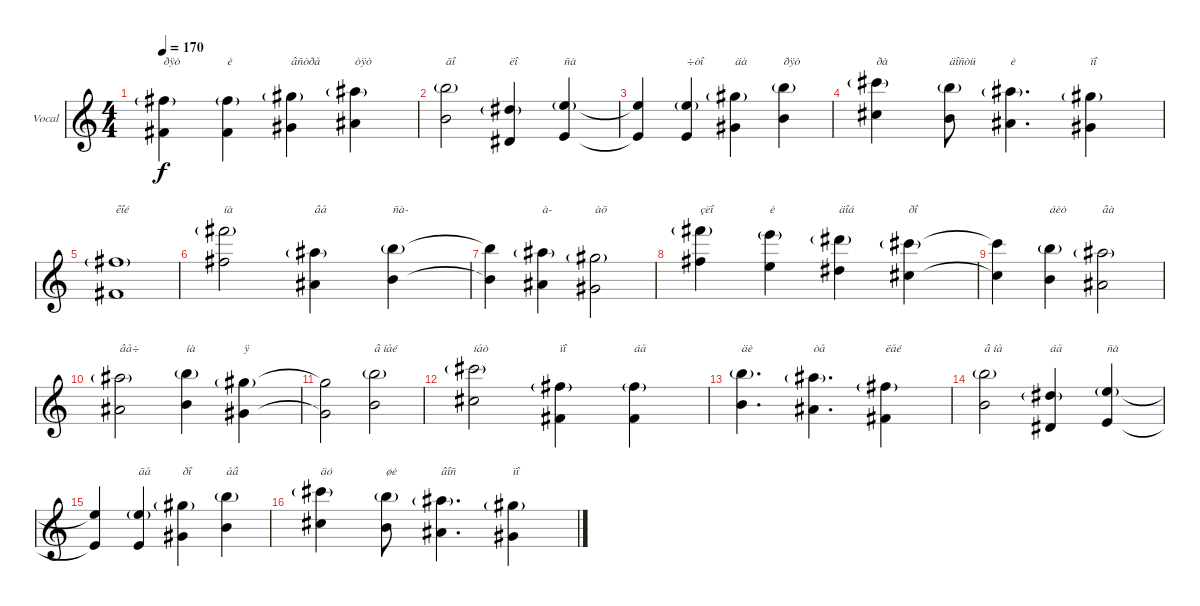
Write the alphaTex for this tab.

\bracketExtendMode groupsimilarinstruments
\firstSystemTrackNameOrientation horizontal
\otherSystemsTrackNameOrientation horizontal
\track ("Вокал" "Vocal") {instrument bassoon}
\staff {score}
\tuning (Eb4 Bb3 Gb3 Db3 Ab2 Eb2)
\displaytranspose 12
\ts (4 4)
\tempo 170
\clef g2
\ks c
(8.2{g} 5.4).4{txt "ðÿò" dy f} (8.2{g} 5.4).4{txt "è"} (10.2{g} 7.4).4{txt "âñòðå"} (12.2{g} 9.4).4{txt "òÿò"} |
(8.1{g} 5.3).2{txt "ãî"} (5.2{g} 2.4).4{txt "ëî"} (6.2{g} 3.4).4{txt "ñà"} |
(6.2{t} 3.4{t}).4 (6.2{g} 3.4).4{txt "÷òî"} (5.1{g} 2.3).4{txt "äà"} (8.1{g} 5.3).4{txt "ðÿò"} |
(10.1{g} 7.3).4{txt "ðà"} (8.1{g} 5.3).8{txt "äîñòü"} (7.1{g} 4.3).4{d txt "è"} (5.1{g} 2.3).4{txt "ïî"} |
(8.2{g} 5.4).1{txt "êîé"} |
(15.1{g} 12.3).2{txt "íà"} (7.1{g} 4.3).4{txt "âå"} (8.1{g} 5.3).4{txt "ñà-"} |
(8.1{t} 5.3{t}).4 (7.1{g} 4.3).4{txt "à-"} (5.1{g} 2.3).2{txt "àõ"} |
(15.1{g} 12.3).4{txt "çëî"} (13.1{g} 10.3).4{txt "è"} (12.1{g} 9.3).4{txt "äîá"} (10.1{g} 7.3).4{txt "ðî"} |
(10.1{t} 7.3{t}).4 (8.1{g} 5.3).4{txt "áèò"} (7.1{g} 4.3).2{txt "âà"} |
(7.1{g} 4.3).2{txt "âå÷"} (8.1{g} 5.3).4{txt "íà"} (5.1{g} 2.3).4{txt "ÿ"} |
(5.1{t} 2.3{t}).2 (8.1{g} 5.3).2{txt "â íåé"} |
(10.1{g} 7.3).2{txt "íåò"} (3.1{g} 0.3).4{txt "ïî"} (3.1{g} 0.3).4{txt "áå"} |
(8.1{g} 5.3).4{d txt "äè"} (7.1{g} 4.3).4{d txt "òå"} (3.1{g} 0.3).4{txt "ëåé"} |
(8.1{g} 5.3).2{txt "â íå"} (5.2{g} 2.4).4{txt "áå"} (6.2{g} 3.4).4{txt "ñà"} |
(6.2{t} 3.4{t}).4 (6.2{g} 3.4).4{txt "ãå"} (5.1{g} 2.3).4{txt "ðî"} (8.1{g} 5.3).4{txt "åâ"} |
(10.1{g} 7.3).4{txt "äó"} (8.1{g} 5.3).8{txt "øè"} (7.1{g} 4.3).4{d txt "âîñ"} (10.2{g} 7.4).4{txt "ïî"}
